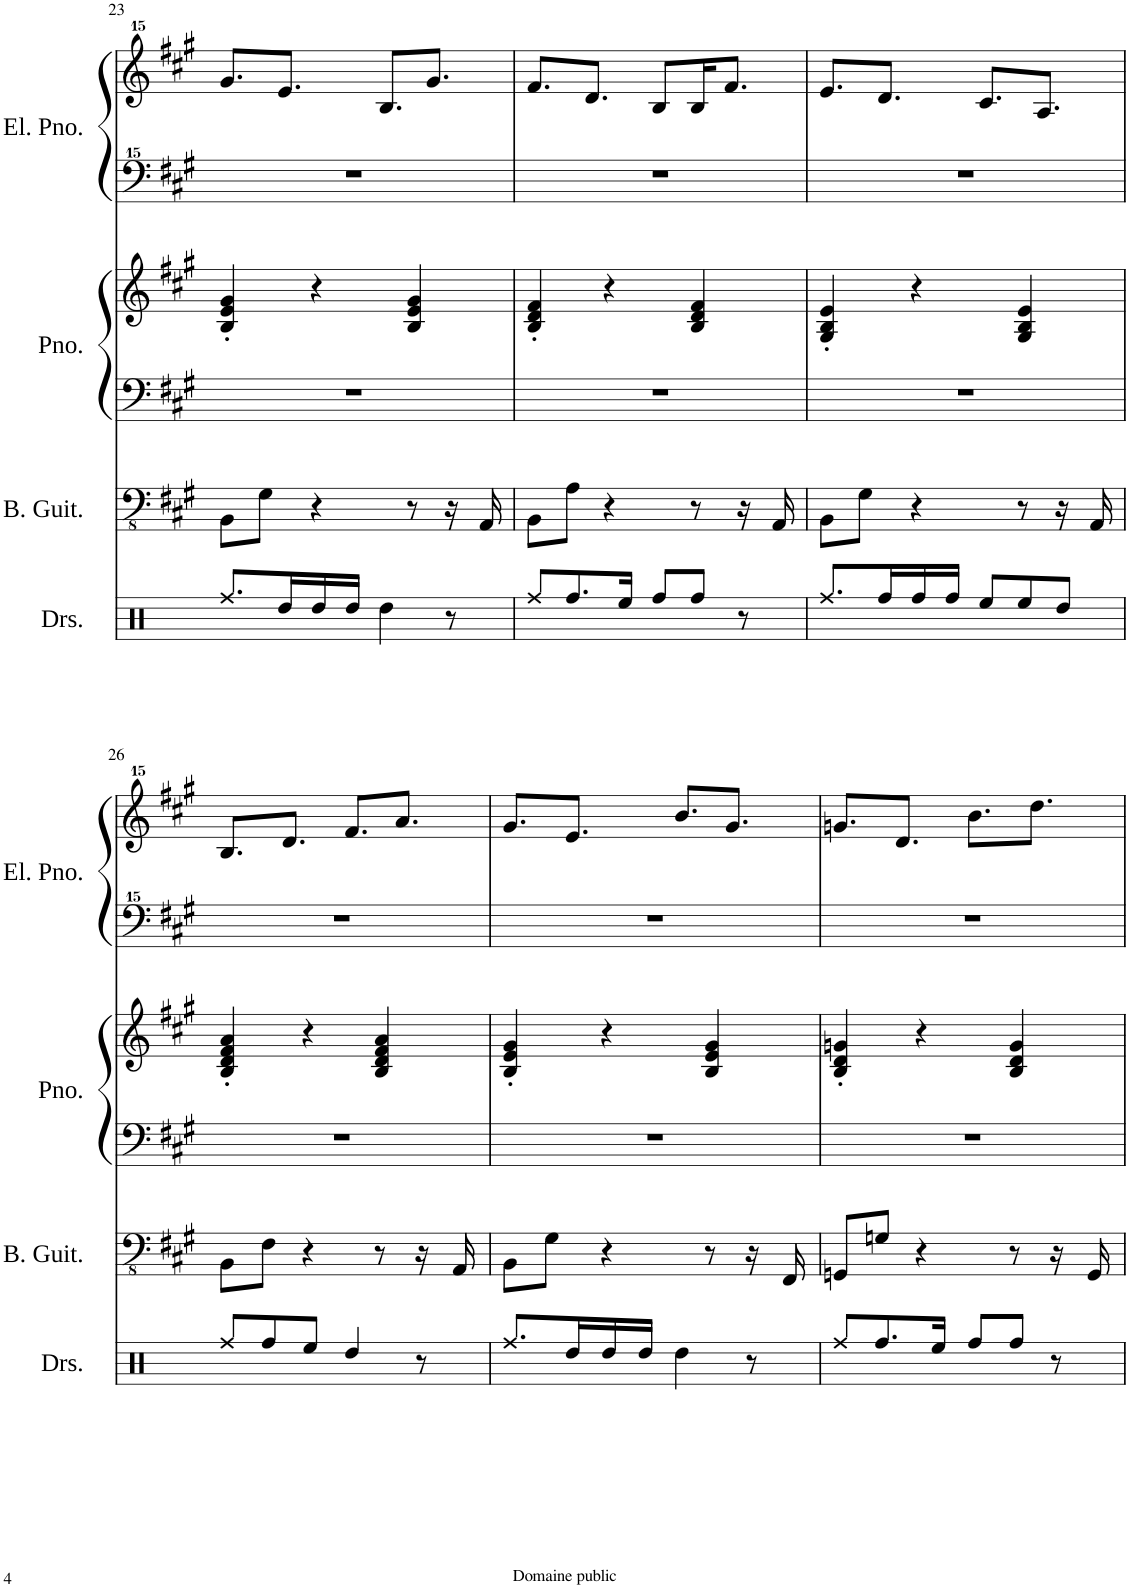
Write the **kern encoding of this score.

**kern	**kern	**kern	**kern	**kern	**kern
*part4	*part3	*part2	*part2	*part1	*part1
*staff6	*staff5	*staff4	*staff3	*staff2	*staff1
*I"Drumset	*I"Bass Guitar	*I"Piano	*	*I"Electric Piano	*
*I'Drs.	*I'B. Guit.	*I'Pno.	*	*I'El. Pno.	*
!!LO:PB:g=z
*clefX	*clefFv4	*clefF4	*clefG2	*clefF^^4	*clefG^^2
*	*	*	*	*Trd7c12	*Trd7c12
*k[]	*k[f#c#g#]	*k[f#c#g#]	*k[f#c#g#]	*k[f#c#g#]	*k[f#c#g#]
*M6/8	*M6/8	*M6/8	*M6/8	*M6/8	*M6/8
=23	=23	=23	=23	=23	=23
8.Rff/L	8BBB\L	2.r	4B/' 4e/' 4g#/'	2.r	8.ggg#/L
.	8GG#\J	.	.	.	.
16Rdd/L	.	.	.	.	8.eee/J
16Rdd/	4r	.	4r	.	.
16Rdd/JJ	.	.	.	.	.
4Rdd\	.	.	.	.	8.bb/L
.	8r	.	4B/ 4e/ 4g#/	.	.
.	.	.	.	.	8.ggg#/J
8r	16r	.	.	.	.
.	16AAA/	.	.	.	.
=24	=24	=24	=24	=24	=24
8Rff/L	8BBB\L	2.r	4B/' 4d/' 4f#/'	2.r	8.fff#/L
8.Rff/	8AA\J	.	.	.	.
.	.	.	.	.	8.ddd/J
.	4r	.	4r	.	.
16Ree/Jk	.	.	.	.	.
8Rff/L	.	.	.	.	8bb/L
8Rff/J	8r	.	4B/ 4d/ 4f#/	.	16bb/K
.	.	.	.	.	8.fff#/J
8r	16r	.	.	.	.
.	16AAA/	.	.	.	.
=25	=25	=25	=25	=25	=25
8.Rff/L	8BBB\L	2.r	4G#/' 4B/' 4e/'	2.r	8.eee/L
.	8GG#\J	.	.	.	.
16Rff/L	.	.	.	.	8.ddd/J
16Rff/	4r	.	4r	.	.
16Rff/JJ	.	.	.	.	.
8Ree/L	.	.	.	.	8.ccc#/L
8Ree/	8r	.	4G#/ 4B/ 4e/	.	.
.	.	.	.	.	8.aa/J
8Rdd/J	16r	.	.	.	.
.	16AAA/	.	.	.	.
!!LO:LB:g=z
=26	=26	=26	=26	=26	=26
8Rff/L	8BBB\L	2.r	4B/' 4d/' 4f#/' 4a/'	2.r	8.bb/L
8Rff/	8FF#\J	.	.	.	.
.	.	.	.	.	8.ddd/J
8Ree/J	4r	.	4r	.	.
4Rdd/	.	.	.	.	8.fff#/L
.	8r	.	4B/ 4d/ 4f#/ 4a/	.	.
.	.	.	.	.	8.aaa/J
8r	16r	.	.	.	.
.	16AAA/	.	.	.	.
=27	=27	=27	=27	=27	=27
8.Rff/L	8BBB\L	2.r	4B/' 4e/' 4g#/'	2.r	8.ggg#/L
.	8GG#\J	.	.	.	.
16Rdd/L	.	.	.	.	8.eee/J
16Rdd/	4r	.	4r	.	.
16Rdd/JJ	.	.	.	.	.
4Rdd\	.	.	.	.	8.bbb/L
.	8r	.	4B/ 4e/ 4g#/	.	.
.	.	.	.	.	8.ggg#/J
8r	16r	.	.	.	.
.	16FFF#/	.	.	.	.
=28	=28	=28	=28	=28	=28
8Rff/L	8GGGn/L	2.r	4B/' 4d/' 4gn/'	2.r	8.gggn/L
8.Rff/	8GGn/J	.	.	.	.
.	.	.	.	.	8.ddd/J
.	4r	.	4r	.	.
16Ree/Jk	.	.	.	.	.
8Rff/L	.	.	.	.	8.bbb\L
8Rff/J	8r	.	4B/ 4d/ 4g/	.	.
.	.	.	.	.	8.dddd\J
8r	16r	.	.	.	.
.	16GGG/	.	.	.	.
=	=	=	=	=	=
*-	*-	*-	*-	*-	*-
